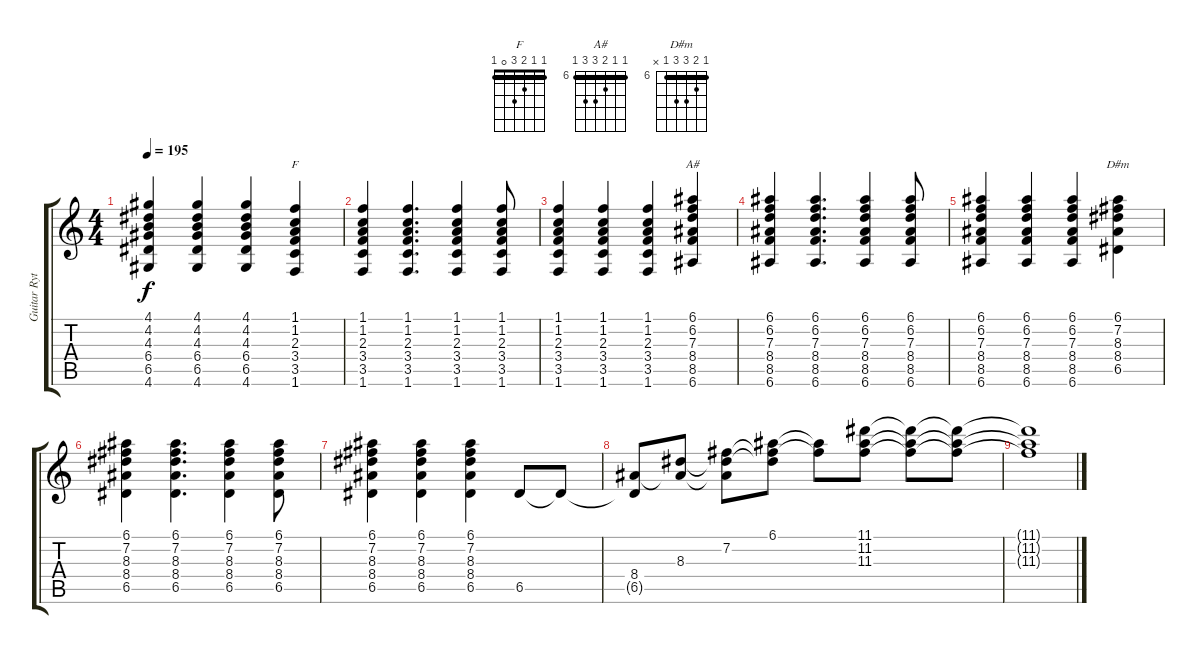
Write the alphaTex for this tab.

\track ("Guitar Rythm" "Guitar Ryt") {instrument acousticguitarnylon}
\staff {score tabs}
\tuning (E4 B3 G3 D3 A2 E2) {hide}
\chord ("F" 1 1 2 3 0 1) {barre 1}
\chord ("A#" 6 6 7 8 8 6) {firstfret 6 barre 6}
\chord ("D#m" 6 7 8 8 6 x) {firstfret 6 barre 6}
\ts (4 4)
\tempo 195
\clef g2
\ks c
(4.1 4.2 4.3 6.4 6.5 4.6).4{dy f} (4.1 4.2 4.3 6.4 6.5 4.6).4 (4.1 4.2 4.3 6.4 6.5 4.6).4 (1.1 1.2 2.3 3.4 3.5 1.6).4{ch "F"} |
(1.1 1.2 2.3 3.4 3.5 1.6).4 (1.1 1.2 2.3 3.4 3.5 1.6).4{d} (1.1 1.2 2.3 3.4 3.5 1.6).4 (1.1 1.2 2.3 3.4 3.5 1.6).8 |
(1.1 1.2 2.3 3.4 3.5 1.6).4 (1.1 1.2 2.3 3.4 3.5 1.6).4 (1.1 1.2 2.3 3.4 3.5 1.6).4 (6.1 6.2 7.3 8.4 8.5 6.6).4{ch "A#"} |
(6.1 6.2 7.3 8.4 8.5 6.6).4 (6.1 6.2 7.3 8.4 8.5 6.6).4{d} (6.1 6.2 7.3 8.4 8.5 6.6).4 (6.1 6.2 7.3 8.4 8.5 6.6).8 |
(6.1 6.2 7.3 8.4 8.5 6.6).4 (6.1 6.2 7.3 8.4 8.5 6.6).4 (6.1 6.2 7.3 8.4 8.5 6.6).4 (6.1 7.2 8.3 8.4 6.5).4{ch "D#m"} |
(6.1 7.2 8.3 8.4 6.5).4 (6.1 7.2 8.3 8.4 6.5).4{d} (6.1 7.2 8.3 8.4 6.5).4 (6.1 7.2 8.3 8.4 6.5).8 |
(6.1 7.2 8.3 8.4 6.5).4 (6.1 7.2 8.3 8.4 6.5).4 (6.1 7.2 8.3 8.4 6.5).4 6.5.8 6.5{t}.8 |
(8.4 6.5{t}).8 (8.3 8.4{t}).8 (7.2 8.3{t} 8.4{t}).8 (6.1 7.2{t} 8.3{t}).8 (6.1{t} 7.2{t}).8 (11.1 11.2 11.3).8 (11.1{t} 11.2{t} 11.3{t}).8 (11.1{t} 11.2{t} 11.3{t}).8 |
(11.1{t} 11.2{t} 11.3{t}).1
